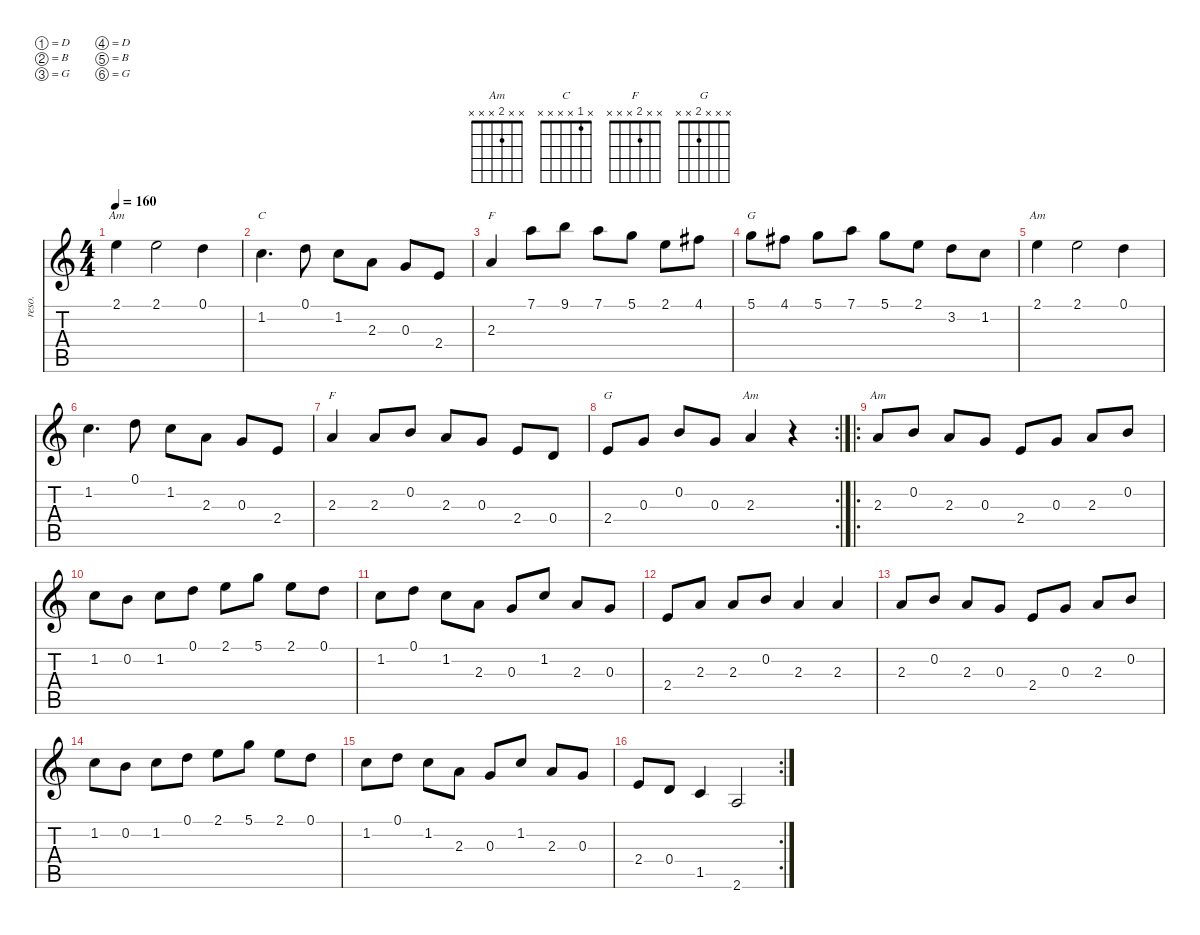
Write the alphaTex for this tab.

\defaultSystemsLayout 4
\hideDynamics
\bracketExtendMode nobrackets
\track ("Resonator" "reso.") {instrument acousticguitarsteel}
\staff {score tabs}
\tuning (D4 B3 G3 D3 B2 G2)
\chord ("Am" 2 x x x x x) {showfingering false}
\chord ("C" x 1 x x x x) {showfingering false}
\chord ("F" 2 x x x x x) {showfingering false}
\chord ("G" x x x x x x)
\chord ("F" x x 2 x x x) {showfingering false}
\chord ("G" x x x 2 x x) {showfingering false}
\chord ("Am" x x 2 x x x) {showfingering false}
\ts (4 4)
\tempo 160
\clef g2
\ks c
2.1.4{ch "Am" dy mf instrument acousticguitarsteel beam Down} 2.1.2{beam Down} 0.1.4{beam Down} |
1.2.4{d ch "C" beam Down} 0.1.8{beam Down} 1.2.8{beam Down} 2.3.8{beam Down} 0.3.8{beam Up} 2.4.8{beam Up} |
2.3.4{ch "F" beam Up} 7.1.8{beam Down} 9.1.8{beam Down} 7.1.8{beam Down} 5.1.8{beam Down} 2.1.8{beam Down} 4.1{acc #}.8{beam Down} |
5.1.8{ch "G" beam Down} 4.1{acc #}.8{beam Down} 5.1.8{beam Down} 7.1.8{beam Down} 5.1.8{beam Down} 2.1.8{beam Down} 3.2.8{beam Down} 1.2.8{beam Down} |
2.1.4{ch "Am" beam Down} 2.1.2{beam Down} 0.1.4{beam Down} |
1.2.4{d beam Down} 0.1.8{beam Down} 1.2.8{beam Down} 2.3.8{beam Down} 0.3.8{beam Up} 2.4.8{beam Up} |
2.3.4{ch "F" beam Up} 2.3.8{beam Up} 0.2.8{beam Up} 2.3.8{beam Up} 0.3.8{beam Up} 2.4.8{beam Up} 0.4.8{beam Up} |
\rc 2
2.4.8{ch "G" beam Up} 0.3.8{beam Up} 0.2.8{beam Up} 0.3.8{beam Up} 2.3.4{ch "Am" beam Up} r.4{beam Down} |
\ro
2.3.8{ch "Am" beam Up} 0.2.8{beam Up} 2.3.8{beam Up} 0.3.8{beam Up} 2.4.8{beam Up} 0.3.8{beam Up} 2.3.8{beam Up} 0.2.8{beam Up} |
1.2.8{beam Down} 0.2.8{beam Down} 1.2.8{beam Down} 0.1.8{beam Down} 2.1.8{beam Down} 5.1.8{beam Down} 2.1.8{beam Down} 0.1.8{beam Down} |
1.2.8{beam Down} 0.1.8{beam Down} 1.2.8{beam Down} 2.3.8{beam Down} 0.3.8{beam Up} 1.2.8{beam Up} 2.3.8{beam Up} 0.3.8{beam Up} |
2.4.8{beam Up} 2.3.8{beam Up} 2.3.8{beam Up} 0.2.8{beam Up} 2.3.4{beam Up} 2.3.4{beam Up} |
2.3.8{beam Up} 0.2.8{beam Up} 2.3.8{beam Up} 0.3.8{beam Up} 2.4.8{beam Up} 0.3.8{beam Up} 2.3.8{beam Up} 0.2.8{beam Up} |
1.2.8{beam Down} 0.2.8{beam Down} 1.2.8{beam Down} 0.1.8{beam Down} 2.1.8{beam Down} 5.1.8{beam Down} 2.1.8{beam Down} 0.1.8{beam Down} |
1.2.8{beam Down} 0.1.8{beam Down} 1.2.8{beam Down} 2.3.8{beam Down} 0.3.8{beam Up} 1.2.8{beam Up} 2.3.8{beam Up} 0.3.8{beam Up} |
\rc 2
2.4.8{beam Up} 0.4.8{beam Up} 1.5.4{beam Up} 2.6.2{beam Up}
